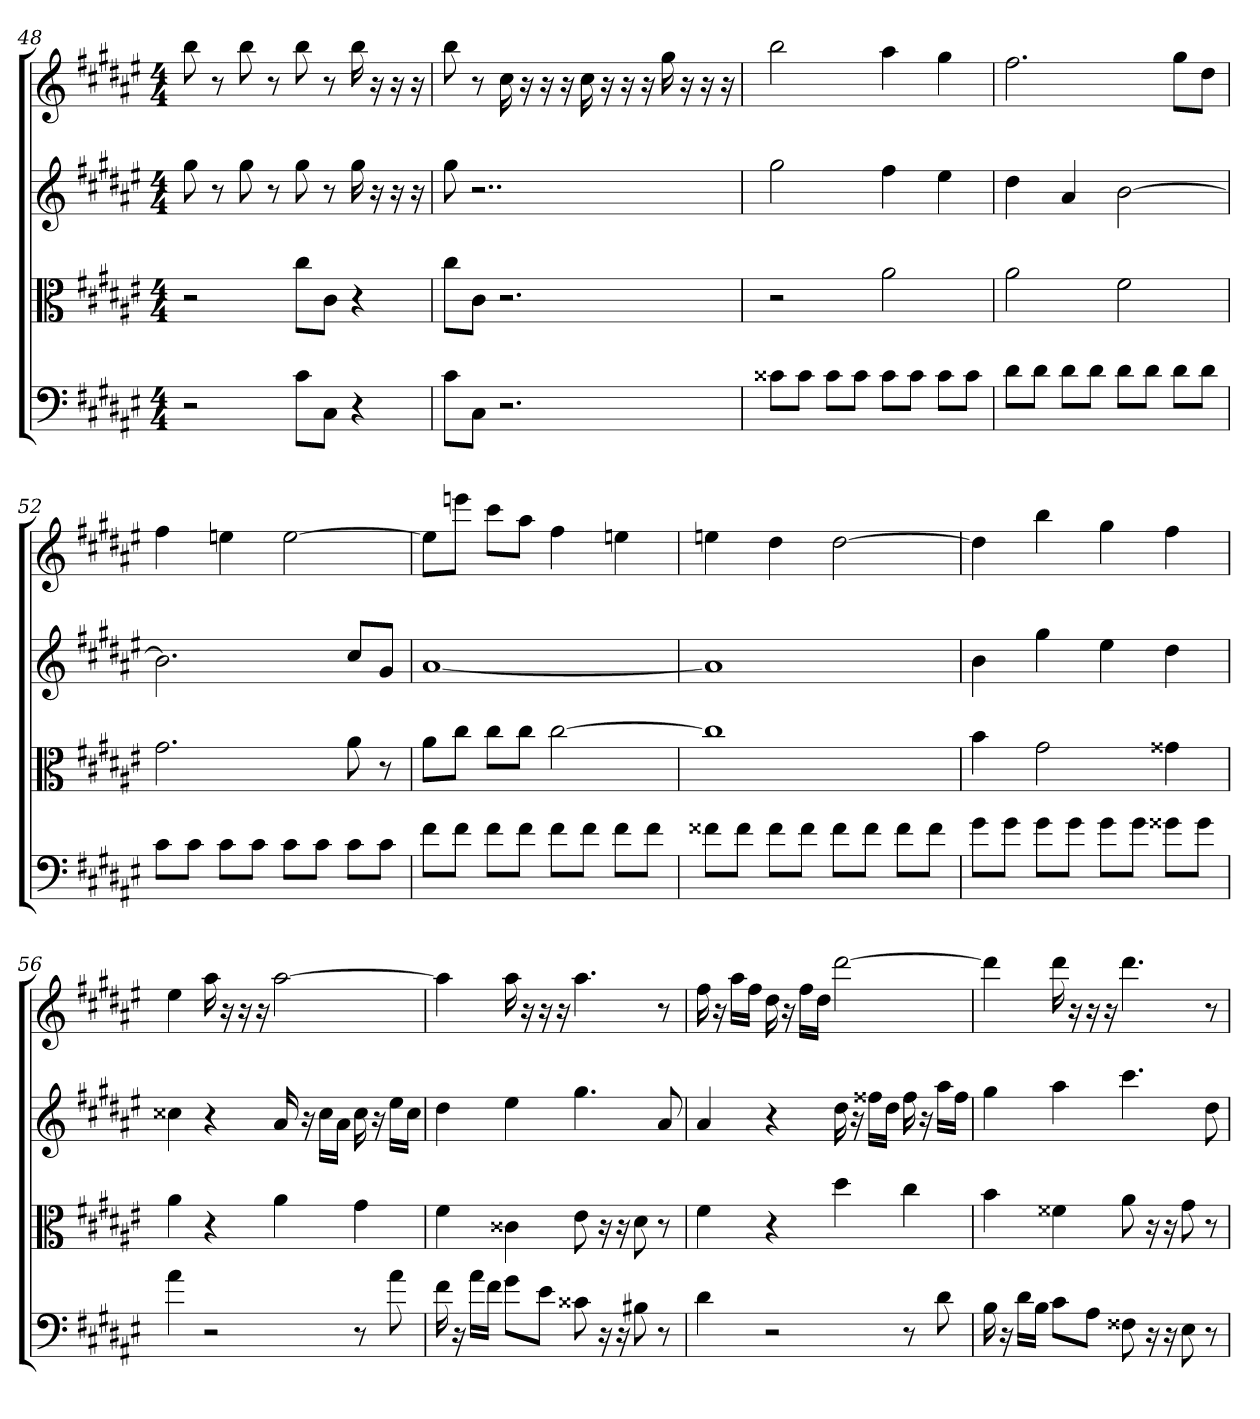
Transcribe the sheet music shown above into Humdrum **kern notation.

**kern	**kern	**kern	**kern
*part4	*part3	*part2	*part1
*staff4	*staff3	*staff2	*staff1
*clefF4	*clefC3	*clefG2	*clefG2
*k[f#c#g#d#a#e#]	*k[f#c#g#d#a#e#]	*k[f#c#g#d#a#e#]	*k[f#c#g#d#a#e#]
*F#:	*F#:	*F#:	*F#:
*M4/4	*M4/4	*M4/4	*M4/4
=48	=48	=48	=48
2r	2r	8gg#	8bb
.	.	8r	8r
.	.	8gg#	8bb
.	.	8r	8r
8c#\L	8cc#\L	8gg#	8bb
8C#\J	8c#\J	8r	8r
4r	4r	16gg#	16bb
.	.	16r	16r
.	.	16r	16r
.	.	16r	16r
=49	=49	=49	=49
8c#\L	8cc#\L	8gg#	8bb
8C#\J	8c#\J	2..r	8r
2.r	2.r	.	16cc#
.	.	.	16r
.	.	.	16r
.	.	.	16r
.	.	.	16cc#
.	.	.	16r
.	.	.	16r
.	.	.	16r
.	.	.	16gg#
.	.	.	16r
.	.	.	16r
.	.	.	16r
=50	=50	=50	=50
8c##X\L	2r	2gg#	2bb
8c##\J	.	.	.
8c##\L	.	.	.
8c##\J	.	.	.
8c##\L	2a#	4ff#	4aa#
8c##\J	.	.	.
8c##\L	.	4ee#	4gg#
8c##\J	.	.	.
=51	=51	=51	=51
8d#\L	2a#	4dd#	2.ff#
8d#\J	.	.	.
8d#\L	.	4a#	.
8d#\J	.	.	.
8d#\L	2f#	[2b	.
8d#\J	.	.	.
8d#\L	.	.	8gg#\L
8d#\J	.	.	8dd#\J
=52	=52	=52	=52
8c#\L	2.g#	2.b]	4ff#
8c#\J	.	.	.
8c#\L	.	.	4een
8c#\J	.	.	.
8c#\L	.	.	[2ee
8c#\J	.	.	.
8c#\L	8a#	8cc#/L	.
8c#\J	8r	8g#/J	.
=53	=53	=53	=53
8f#\L	8a#\L	[1a#	8ee\L]
8f#\J	8cc#\J	.	8eeen\J
8f#\L	8cc#\L	.	8ccc#\L
8f#\J	8cc#\J	.	8aa#\J
8f#\L	[2cc#	.	4ff#
8f#\J	.	.	.
8f#\L	.	.	4een
8f#\J	.	.	.
=54	=54	=54	=54
8f##X\L	1cc#]	1a#]	4een
8f##\J	.	.	.
8f##\L	.	.	4dd#
8f##\J	.	.	.
8f##\L	.	.	[2dd#
8f##\J	.	.	.
8f##\L	.	.	.
8f##\J	.	.	.
=55	=55	=55	=55
8g#\L	4b	4b	4dd#]
8g#\J	.	.	.
8g#\L	2g#	4gg#	4bb
8g#\J	.	.	.
8g#\L	.	4ee#	4gg#
8g#\J	.	.	.
8g##X\L	4g##X	4dd#	4ff#
8g##\J	.	.	.
=56	=56	=56	=56
4a#	4a#	4cc##X	4ee#
2r	4r	4r	16aa#
.	.	.	16r
.	.	.	16r
.	.	.	16r
.	4a#	16a#	[2aa#
.	.	16r	.
.	.	16cc##\LL	.
.	.	16a#\JJ	.
8r	4g#	16cc##	.
.	.	16r	.
8a#	.	16ee#\LL	.
.	.	16cc##\JJ	.
=57	=57	=57	=57
16f#	4f#	4dd#	4aa#]
16r	.	.	.
16a#\LL	.	.	.
16f#\JJ	.	.	.
8g#\L	4c##X	4ee#	16aa#
.	.	.	16r
8e#\J	.	.	16r
.	.	.	16r
8c##X	8e#	4.gg#	4.aa#
16r	16r	.	.
16r	16r	.	.
8B#X	8d#	.	.
8r	8r	8a#	8r
=58	=58	=58	=58
4d#	4f#	4a#	16ff#
.	.	.	16r
.	.	.	16aa#\LL
.	.	.	16ff#\JJ
2r	4r	4r	16dd#
.	.	.	16r
.	.	.	16ff#\LL
.	.	.	16dd#\JJ
.	4dd#	16dd#	[2ddd#
.	.	16r	.
.	.	16ff##X\LL	.
.	.	16dd#\JJ	.
8r	4cc#	16ff##	.
.	.	16r	.
8d#	.	16aa#\LL	.
.	.	16ff##\JJ	.
=59	=59	=59	=59
16B	4b	4gg#	4ddd#]
16r	.	.	.
16d#\LL	.	.	.
16B\JJ	.	.	.
8c#\L	4f##X	4aa#	16ddd#
.	.	.	16r
8A#\J	.	.	16r
.	.	.	16r
8F##X	8a#	4.ccc#	4.ddd#
16r	16r	.	.
16r	16r	.	.
8E#	8g#	.	.
8r	8r	8dd#	8r
=	=	=	=
*-	*-	*-	*-
